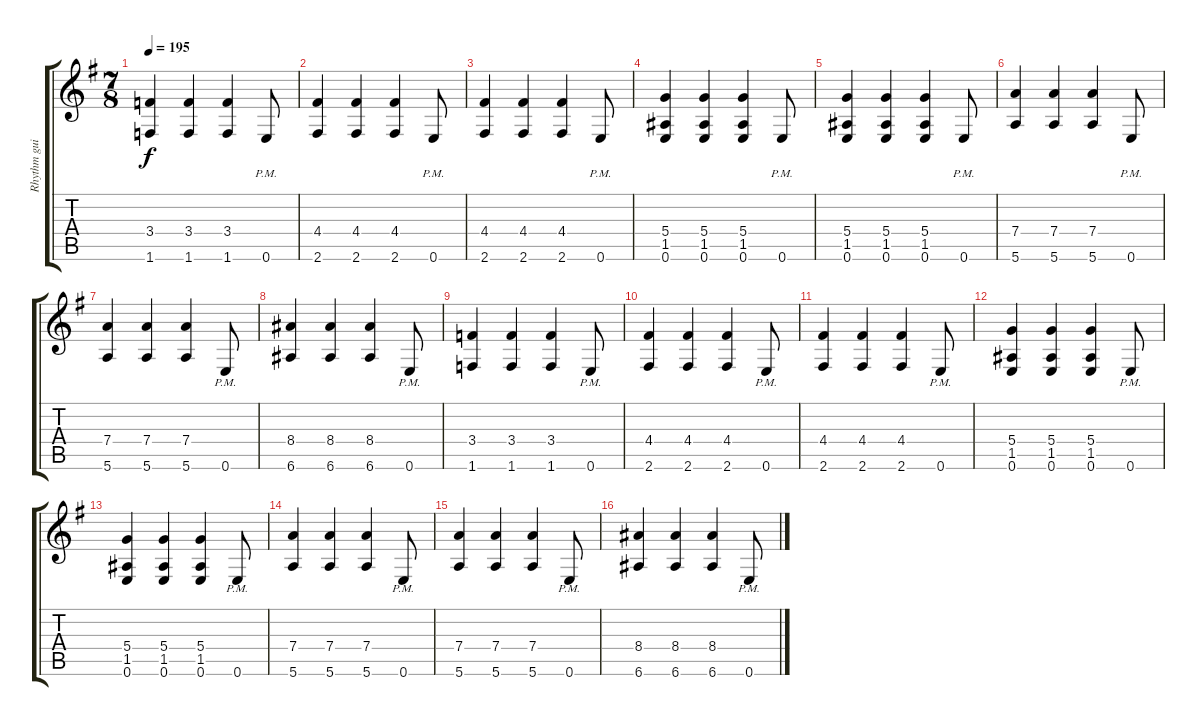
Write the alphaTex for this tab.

\track ("Rhythm guitar 2" "Rhythm gui") {instrument distortionguitar}
\staff {score tabs}
\tuning (E4 B3 G3 D3 A2 E2) {hide}
\ts (7 8)
\tempo 195
\clef g2
\ks eminor
(3.4 1.6).4{dy f} (3.4 1.6).4 (3.4 1.6).4 0.6{pm}.8 |
(4.4 2.6).4 (4.4 2.6).4 (4.4 2.6).4 0.6{pm}.8 |
(4.4 2.6).4 (4.4 2.6).4 (4.4 2.6).4 0.6{pm}.8 |
(5.4 1.5 0.6).4 (5.4 1.5 0.6).4 (5.4 1.5 0.6).4 0.6{pm}.8 |
(5.4 1.5 0.6).4 (5.4 1.5 0.6).4 (5.4 1.5 0.6).4 0.6{pm}.8 |
(7.4 5.6).4 (7.4 5.6).4 (7.4 5.6).4 0.6{pm}.8 |
(7.4 5.6).4 (7.4 5.6).4 (7.4 5.6).4 0.6{pm}.8 |
(8.4 6.6).4 (8.4 6.6).4 (8.4 6.6).4 0.6{pm}.8 |
(3.4 1.6).4 (3.4 1.6).4 (3.4 1.6).4 0.6{pm}.8 |
(4.4 2.6).4 (4.4 2.6).4 (4.4 2.6).4 0.6{pm}.8 |
(4.4 2.6).4 (4.4 2.6).4 (4.4 2.6).4 0.6{pm}.8 |
(5.4 1.5 0.6).4 (5.4 1.5 0.6).4 (5.4 1.5 0.6).4 0.6{pm}.8 |
(5.4 1.5 0.6).4 (5.4 1.5 0.6).4 (5.4 1.5 0.6).4 0.6{pm}.8 |
(7.4 5.6).4 (7.4 5.6).4 (7.4 5.6).4 0.6{pm}.8 |
(7.4 5.6).4 (7.4 5.6).4 (7.4 5.6).4 0.6{pm}.8 |
(8.4 6.6).4 (8.4 6.6).4 (8.4 6.6).4 0.6{pm}.8
